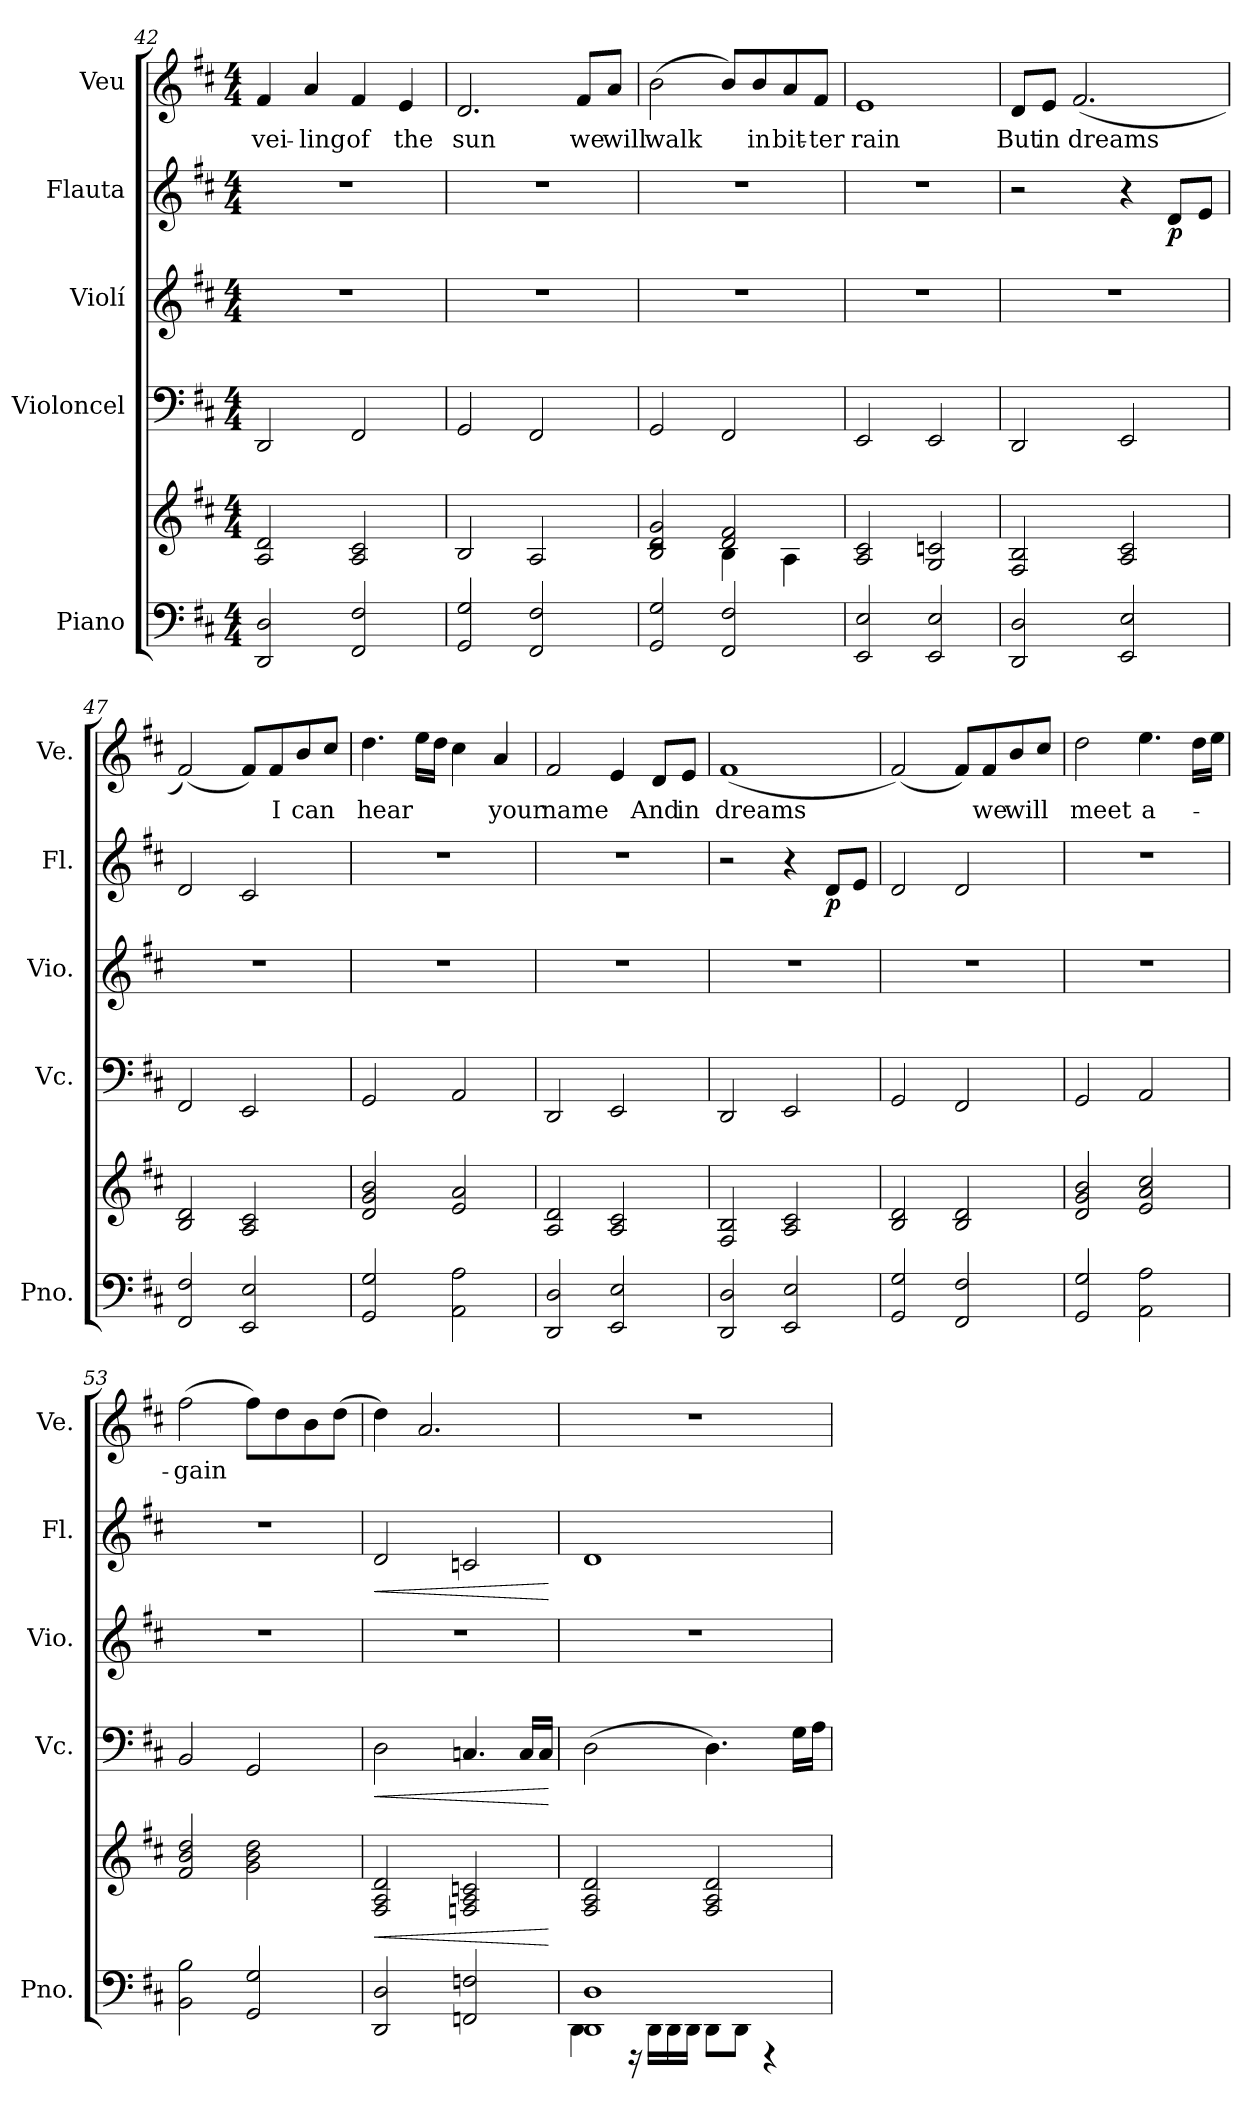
**kern	**kern	**dynam	**kern	**dynam	**kern	**kern	**dynam	**kern	**text
*part5	*part5	*part5	*part4	*part4	*part3	*part2	*part2	*part1	*part1
*staff6	*staff5	*staff5/6	*staff4	*staff4	*staff3	*staff2	*staff2	*staff1	*staff1
*I"Piano	*	*	*I"Violoncel	*	*I"Violí	*I"Flauta	*	*I"Veu	*
*I'Pno.	*	*	*I'Vc.	*	*I'Vio.	*I'Fl.	*	*I'Ve.	*
*clefF4	*clefG2	*	*clefF4	*	*clefG2	*clefG2	*	*clefG2	*
*k[f#c#]	*k[f#c#]	*	*k[f#c#]	*	*k[f#c#]	*k[f#c#]	*	*k[f#c#]	*
*M4/4	*M4/4	*	*M4/4	*	*M4/4	*M4/4	*	*M4/4	*
=42	=42	=42	=42	=42	=42	=42	=42	=42	=42
2DD/ 2D/	2A/ 2d/	.	2DD/	.	1r	1r	.	4f#/	vei-
.	.	.	.	.	.	.	.	4a/	-ling
2FF#/ 2F#/	2A/ 2c#/	.	2FF#/	.	.	.	.	4f#/	of
.	.	.	.	.	.	.	.	4e/	the
=43	=43	=43	=43	=43	=43	=43	=43	=43	=43
2GG/ 2G/	2B/	.	2GG/	.	1r	1r	.	2.d/	sun
2FF#/ 2F#/	2A/	.	2FF#/	.	.	.	.	.	.
.	.	.	.	.	.	.	.	8f#/L	we
.	.	.	.	.	.	.	.	8a/J	will
=44	=44	=44	=44	=44	=44	=44	=44	=44	=44
*	*^	*	*	*	*	*	*	*	*
2GG/ 2G/	2B/ 2d/ 2g/	2rc	.	2GG/	.	1r	1r	.	(2b\	walk
2FF#/ 2F#/	2d/ 2f#/	4B\	.	2FF#/	.	.	.	.	8b/L)	.
.	.	.	.	.	.	.	.	.	8b/	in
.	.	4A\	.	.	.	.	.	.	8a/	bit-
.	.	.	.	.	.	.	.	.	8f#/J	-ter
*	*v	*v	*	*	*	*	*	*	*	*
!!LO:PB:g=z
=45	=45	=45	=45	=45	=45	=45	=45	=45	=45
2EE/ 2E/	2A/ 2c#/	.	2EE/	.	1r	1r	.	1e	rain
2EE/ 2E/	2G/ 2cn/	.	2EE/	.	.	.	.	.	.
=46	=46	=46	=46	=46	=46	=46	=46	=46	=46
2DD/ 2D/	2F#/ 2B/	.	2DD/	.	1r	2r	.	8d/L	But
.	.	.	.	.	.	.	.	8e/J	in
.	.	.	.	.	.	.	.	(2.f#/	dreams
2EE/ 2E/	2A/ 2c#/	.	2EE/	.	.	4r	.	.	.
!	!	!	!	!	!	!	!LO:DY:b	!	!
.	.	.	.	.	.	8d/L	p	.	.
.	.	.	.	.	.	8e/J	.	.	.
=47	=47	=47	=47	=47	=47	=47	=47	=47	=47
2FF#/ 2F#/	2B/ 2d/	.	2FF#/	.	1r	2d/	.	(2f#/)	.
2EE/ 2E/	2A/ 2c#/	.	2EE/	.	.	2c#/	.	8f#/L)	.
.	.	.	.	.	.	.	.	8f#/	I
.	.	.	.	.	.	.	.	8b/	can
.	.	.	.	.	.	.	.	8cc#/J	.
=48	=48	=48	=48	=48	=48	=48	=48	=48	=48
2GG/ 2G/	2d/ 2g/ 2b/	.	2GG/	.	1r	1r	.	4.dd\	hear
.	.	.	.	.	.	.	.	16ee\LL	.
.	.	.	.	.	.	.	.	16dd\JJ	.
2AA\ 2A\	2e/ 2a/	.	2AA/	.	.	.	.	4cc#\	.
.	.	.	.	.	.	.	.	4a/	your
=49	=49	=49	=49	=49	=49	=49	=49	=49	=49
2DD/ 2D/	2A/ 2d/	.	2DD/	.	1r	1r	.	2f#/	-name
2EE/ 2E/	2A/ 2c#/	.	2EE/	.	.	.	.	4e/	.
.	.	.	.	.	.	.	.	8d/L	And
.	.	.	.	.	.	.	.	8e/J	in
=50	=50	=50	=50	=50	=50	=50	=50	=50	=50
2DD/ 2D/	2F#/ 2B/	.	2DD/	.	1r	2r	.	(1f#	dreams
2EE/ 2E/	2A/ 2c#/	.	2EE/	.	.	4r	.	.	.
!	!	!	!	!	!	!	!LO:DY:b	!	!
.	.	.	.	.	.	8d/L	p	.	.
.	.	.	.	.	.	8e/J	.	.	.
!!LO:LB:g=z
=51	=51	=51	=51	=51	=51	=51	=51	=51	=51
2GG/ 2G/	2B/ 2d/	.	2GG/	.	1r	2d/	.	(2f#/)	.
2FF#/ 2F#/	2B/ 2d/	.	2FF#/	.	.	2d/	.	8f#/L)	.
.	.	.	.	.	.	.	.	8f#/	we
.	.	.	.	.	.	.	.	8b/	will
.	.	.	.	.	.	.	.	8cc#/J	.
=52	=52	=52	=52	=52	=52	=52	=52	=52	=52
2GG/ 2G/	2d/ 2g/ 2b/	.	2GG/	.	1r	1r	.	2dd\	meet
2AA\ 2A\	2e/ 2a/ 2cc#/	.	2AA/	.	.	.	.	4.ee\	a-
.	.	.	.	.	.	.	.	16dd\LL	.
.	.	.	.	.	.	.	.	16ee\JJ	.
=53	=53	=53	=53	=53	=53	=53	=53	=53	=53
2BB\ 2B\	2f#/ 2b/ 2dd/	.	2BB/	.	1r	1r	.	(2ff#\	-gain
2GG/ 2G/	2g\ 2b\ 2dd\	.	2GG/	.	.	.	.	8ff#\L)	.
.	.	.	.	.	.	.	.	8dd\	.
.	.	.	.	.	.	.	.	8b\	.
.	.	.	.	.	.	.	.	(8dd\J	.
=54	=54	=54	=54	=54	=54	=54	=54	=54	=54
!	!	!LO:HP:b	!	!LO:HP:b	!	!	!LO:HP:b	!	!
2DD/ 2D/	2F#/ 2A/ 2d/	<	2D\	<	1r	2d/	<	4dd\)	.
.	.	.	.	.	.	.	.	2.a/	.
2FFn/ 2Fn/	2Fn/ 2A/ 2cn/	.	4.Cn/	.	.	2cn/	.	.	.
.	.	.	16C/LL	.	.	.	.	.	.
.	.	.	16C/JJ	.	.	.	.	.	.
.	.	[	.	[	.	.	[	.	.
=55	=55	=55	=55	=55	=55	=55	=55	=55	=55
*^	*	*	*	*	*	*	*	*	*
1DD 1D	4DD\	2F#/ 2A/ 2d/	.	(2D\	.	1r	1d	.	1r	.
.	16r	.	.	.	.	.	.	.	.	.
.	16DD\LL	.	.	.	.	.	.	.	.	.
.	16DD\	.	.	.	.	.	.	.	.	.
.	16DD\JJ	.	.	.	.	.	.	.	.	.
.	8DD\L	2F#/ 2A/ 2d/	.	4.D\)	.	.	.	.	.	.
.	8DD\J	.	.	.	.	.	.	.	.	.
.	4r	.	.	.	.	.	.	.	.	.
.	.	.	.	16G\LL	.	.	.	.	.	.
.	.	.	.	16A\JJ	.	.	.	.	.	.
*v	*v	*	*	*	*	*	*	*	*	*
=	=	=	=	=	=	=	=	=	=
*-	*-	*-	*-	*-	*-	*-	*-	*-	*-
